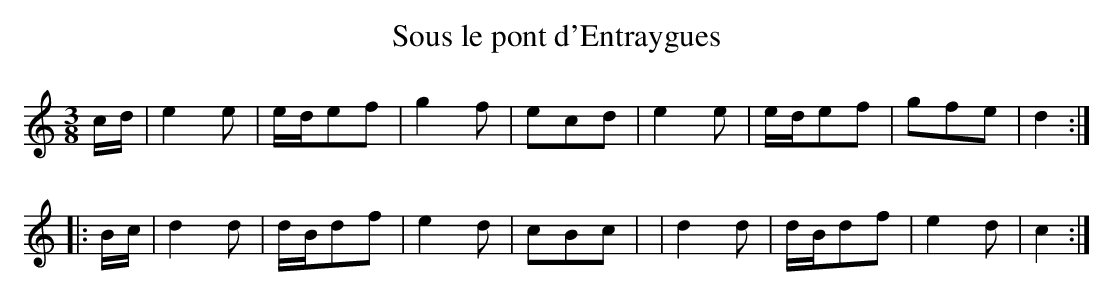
X:1
T:Sous le pont d'Entraygues
M:3/8
L:1/8
K:C
c/d/|e2e|e/d/ef|g2f|ecd|\
e2e|e/d/ef|gfe|d2:|
|:B/c/|d2d|d/B/df|e2d|cBc|\
|d2d|d/B/df|e2d|c2:|
